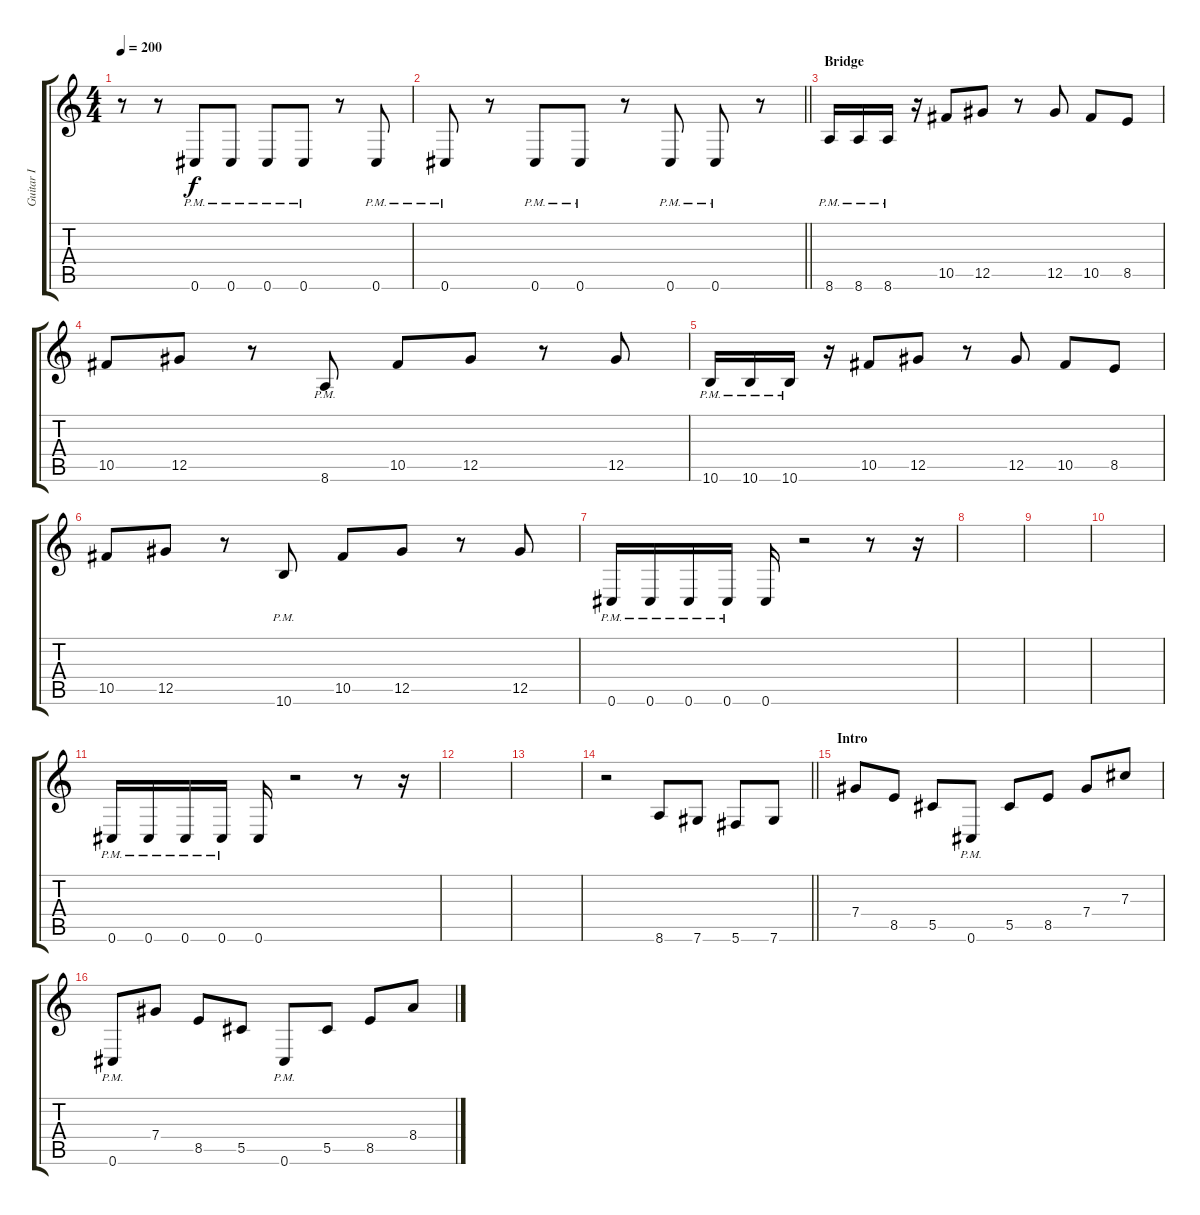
\track ("Guitar I" "Guitar I") {instrument distortionguitar}
\staff {score tabs}
\tuning (Eb4 Bb3 Gb3 Db3 Ab2 Db2) {hide}
\ts (4 4)
\tempo 200
\clef g2
\ks c
r.8{dy f} r.8 0.6{pm}.8 0.6{pm}.8 0.6{pm}.8 0.6{pm}.8 r.8 0.6{pm}.8 |
\barLineRight lightlight
0.6{pm}.8 r.8 0.6{pm}.8 0.6{pm}.8 r.8 0.6{pm}.8 0.6{pm}.8 r.8 |
\section ("" "Bridge")
8.6{pm}.16 8.6{pm}.16 8.6{pm}.16 r.16 10.5.8 12.5.8 r.8 12.5.8 10.5.8 8.5.8 |
10.5.8 12.5.8 r.8 8.6{pm}.8 10.5.8 12.5.8 r.8 12.5.8 |
10.6{pm}.16 10.6{pm}.16 10.6{pm}.16 r.16 10.5.8 12.5.8 r.8 12.5.8 10.5.8 8.5.8 |
10.5.8 12.5.8 r.8 10.6{pm}.8 10.5.8 12.5.8 r.8 12.5.8 |
0.6{pm}.16 0.6{pm}.16 0.6{pm}.16 0.6{pm}.16 0.6.16 r.2 r.8 r.16 |
|
|
|
0.6{pm}.16 0.6{pm}.16 0.6{pm}.16 0.6{pm}.16 0.6.16 r.2 r.8 r.16 |
|
|
\barLineRight lightlight
r.2 8.6.8 7.6.8 5.6.8 7.6.8 |
\section ("" "Intro")
7.4.8 8.5.8 5.5.8 0.6{pm}.8 5.5.8 8.5.8 7.4.8 7.3.8 |
0.6{pm}.8 7.4.8 8.5.8 5.5.8 0.6{pm}.8 5.5.8 8.5.8 8.4.8
